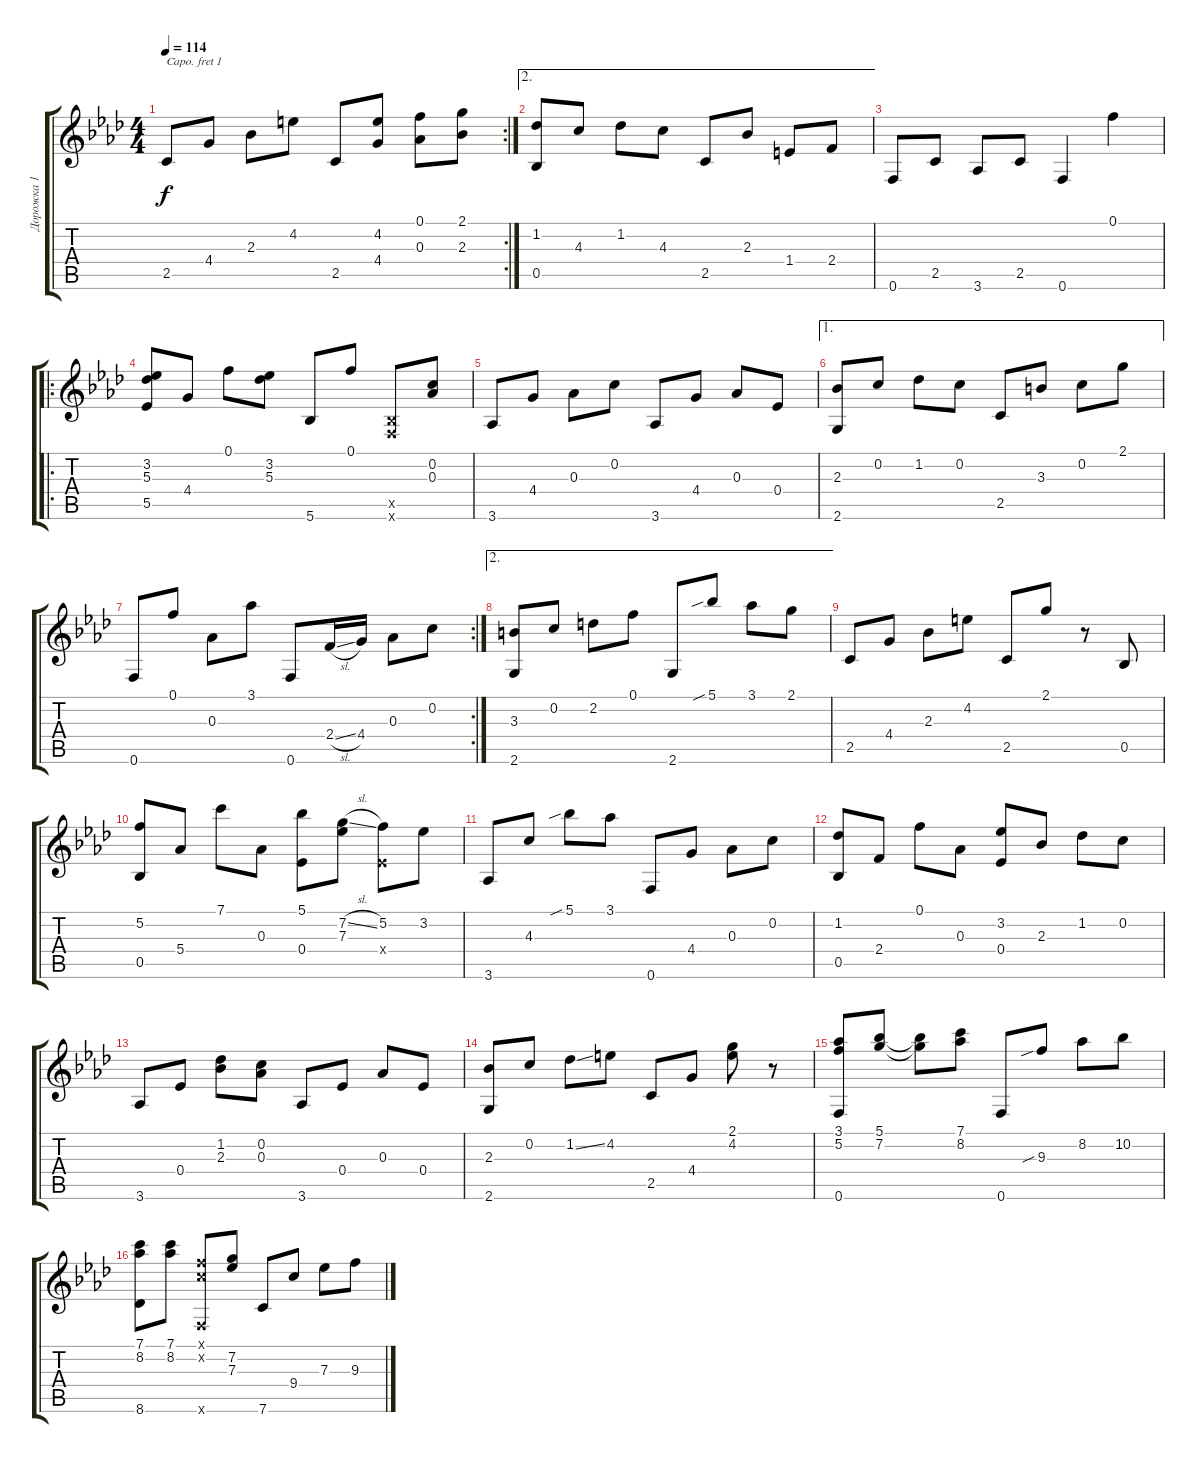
\track ("Дорожка 1" "Дорожка 1") {instrument acousticguitarsteel}
\staff {score tabs}
\capo 1
\tuning (E4 B3 G3 D3 A2 E2) {hide}
\rc 2
\ts (4 4)
\tempo 114
\clef g2
\ks ab
2.5.8{dy f} 4.4.8 2.3.8 4.2.8 2.5.8 (4.2 4.4).8 (0.1 0.3).8 (2.1 2.3).8 |
\ae 2
(1.2 0.5).8 4.3.8 1.2.8 4.3.8 2.5.8 2.3.8 1.4.8 2.4.8 |
0.6.8 2.5.8 3.6.8 2.5.8 0.6.4 0.1.4 |
\ro
(3.2 5.3 5.5).8 4.4.8 0.1.8 (3.2 5.3).8 5.6.8 0.1.8 (0.5{x} 0.6{x}).8 (0.2 0.3).8 |
3.6.8 4.4.8 0.3.8 0.2.8 3.6.8 4.4.8 0.3.8 0.4.8 |
\ae 1
(2.3 2.6).8 0.2.8 1.2.8 0.2.8 2.5.8 3.3.8 0.2.8 2.1.8 |
\rc 2
0.6.8 0.1.8 0.3.8 3.1.8 0.6.8 2.4{sl}.16 4.4.16 0.3.8 0.2.8 |
\ae 2
(3.3 2.6).8 0.2.8 2.2.8 0.1.8 2.6.8 5.1{sib}.8 3.1.8 2.1.8 |
2.5.8 4.4.8 2.3.8 4.2.8 2.5.8 2.1.8 r.8 0.5.8 |
(5.2 0.5).8 5.4.8 7.1.8 0.3.8 (5.1 0.4).8 (7.2{sl} 7.3).8 (5.2 0.4{x}).8 3.2.8 |
3.6.8 4.3.8 5.1{sib}.8 3.1.8 0.6.8 4.4.8 0.3.8 0.2.8 |
(1.2 0.5).8 2.4.8 0.1.8 0.3.8 (3.2 0.4).8 2.3.8 1.2.8 0.2.8 |
3.6.8 0.4.8 (1.2 2.3).8 (0.2 0.3).8 3.6.8 0.4.8 0.3.8 0.4.8 |
(2.3 2.6).8 0.2.8 1.2{ss}.8 4.2.8 2.5.8 4.4.8 (2.1 4.2).8 r.8 |
(3.1 5.2 0.6).8 (5.1 7.2).8 (5.1{t} 7.2{t}).8 (7.1 8.2).8 0.6.8 9.3{sib}.8 8.2.8 10.2.8 |
(7.1 8.2 8.6).8 (7.1 8.2).8 (0.1{x} 0.2{x} 0.6{x}).8 (7.2 7.3).8 7.6.8 9.4.8 7.3.8 9.3.8
